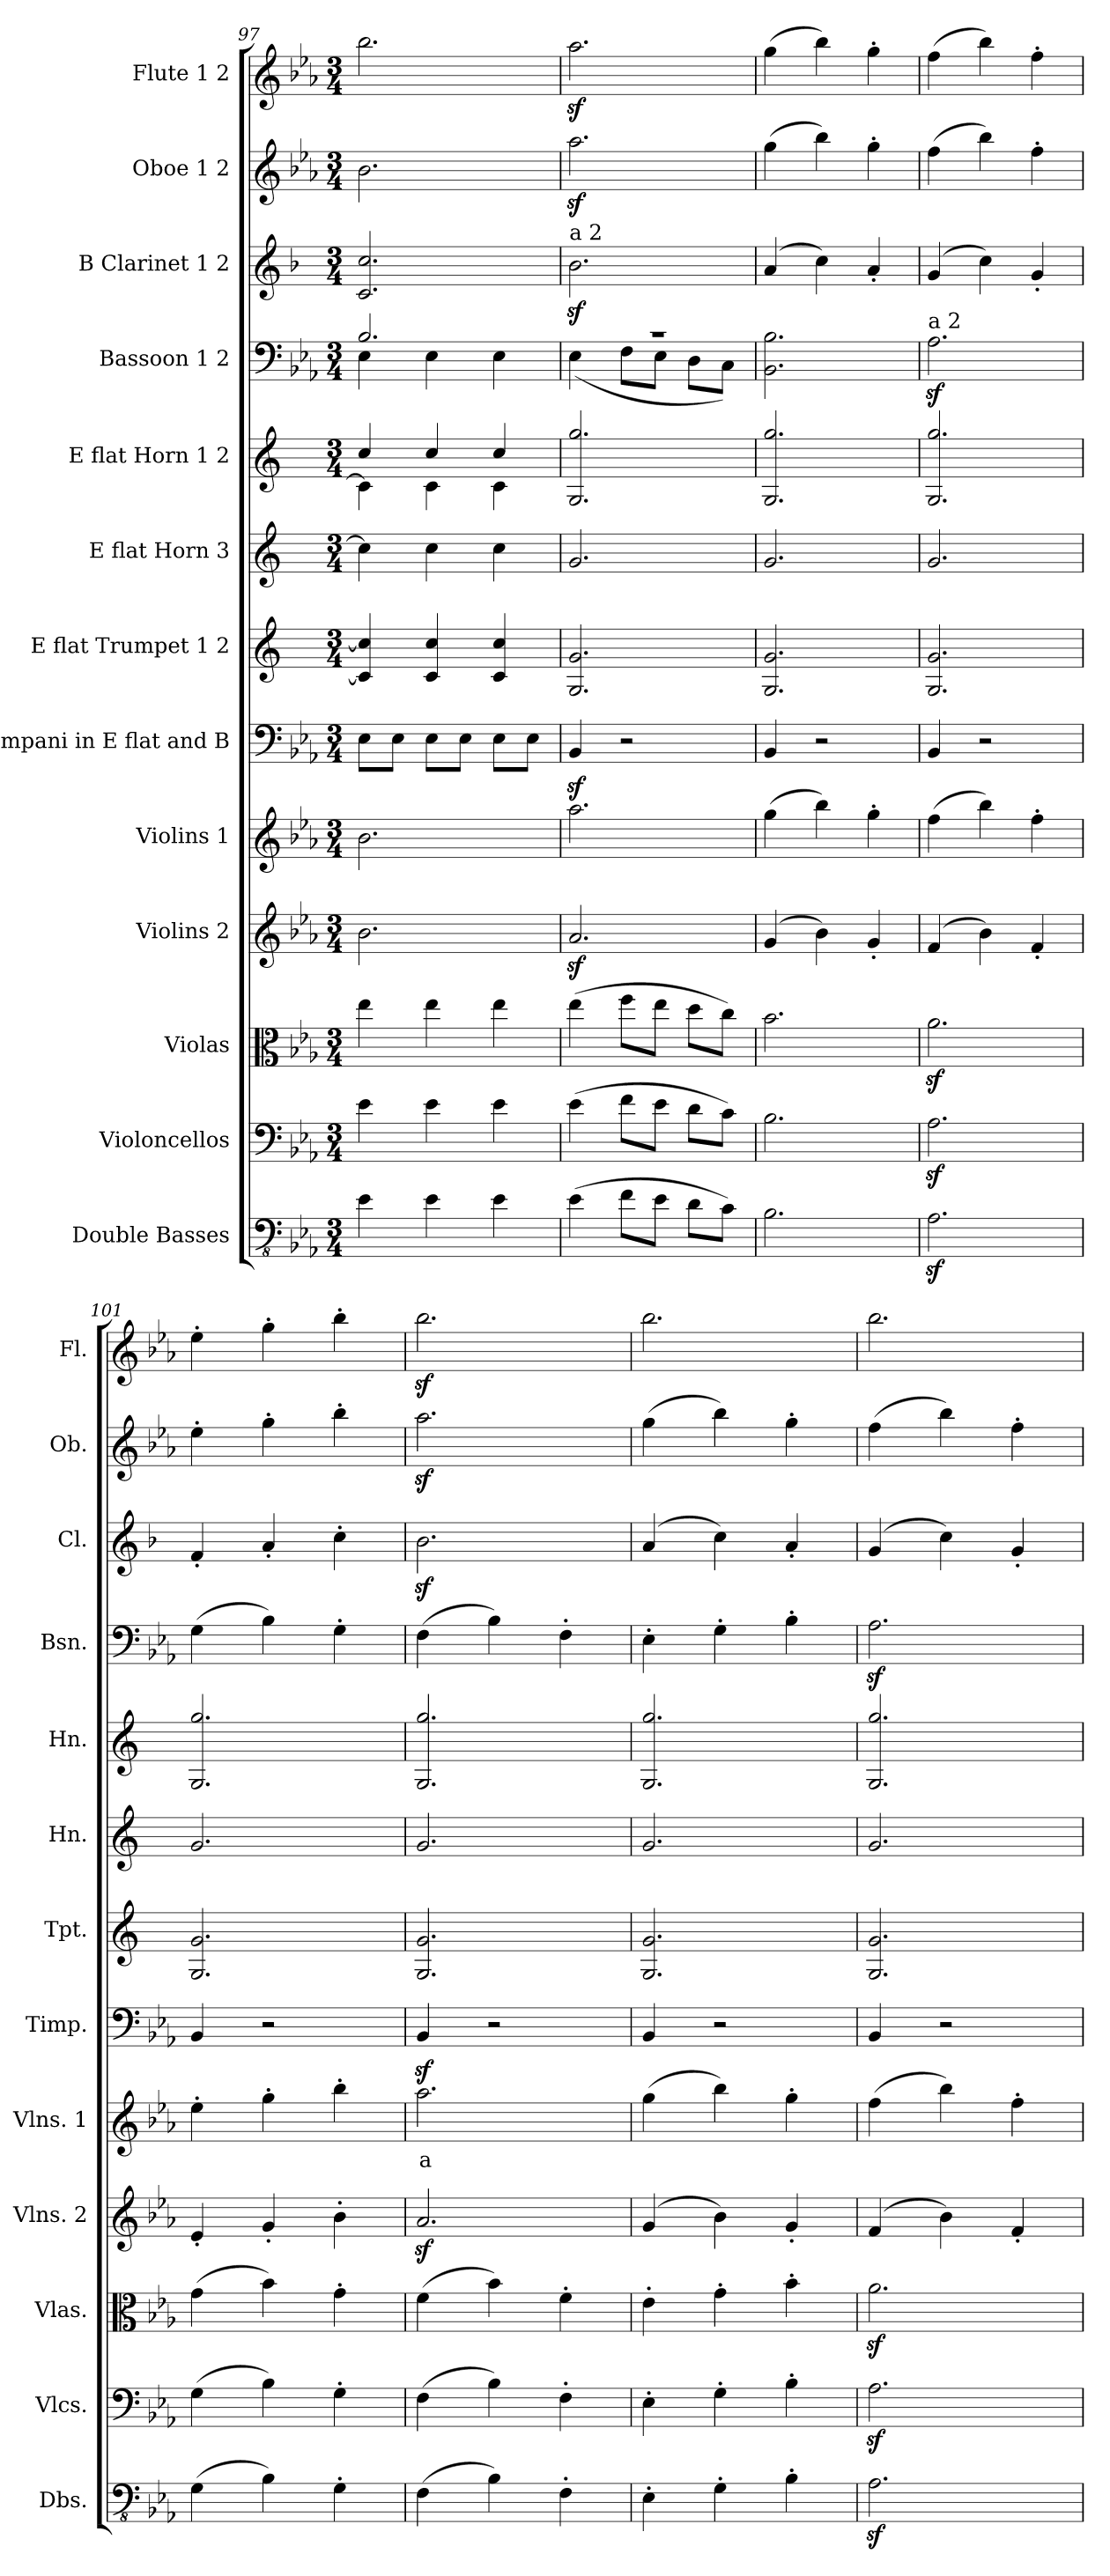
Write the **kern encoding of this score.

**kern	**kern	**kern	**kern	**kern	**text	**kern	**kern	**kern	**kern	**kern	**kern	**kern	**kern
*part13	*part12	*part11	*part10	*part9	*part9	*part8	*part7	*part6	*part5	*part4	*part3	*part2	*part1
*staff13	*staff12	*staff11	*staff10	*staff9	*staff9	*staff8	*staff7	*staff6	*staff5	*staff4	*staff3	*staff2	*staff1
*I"Double Basses	*I"Violoncellos	*I"Violas	*I"Violins 2	*I"Violins 1	*	*I"Timpani in E flat and B	*I"E flat Trumpet 1 2	*I"E flat Horn 3	*I"E flat Horn  1 2	*I"Bassoon 1 2	*I"B Clarinet 1 2	*I"Oboe 1 2	*I"Flute 1 2
*I'Dbs.	*I'Vlcs.	*I'Vlas.	*I'Vlns. 2	*I'Vlns. 1	*	*I'Timp.	*I'Tpt.	*I'Hn.	*I'Hn.	*I'Bsn.	*I'Cl.	*I'Ob.	*I'Fl.
*clefFv4	*clefF4	*clefC3	*clefG2	*clefG2	*	*clefF4	*clefG2	*clefG2	*clefG2	*clefF4	*clefG2	*clefG2	*clefG2
*	*	*	*	*	*	*	*ITrd-2c-3	*ITrd5c9	*ITrd5c9	*	*ITrd1c2	*	*
*k[b-e-a-]	*k[b-e-a-]	*k[b-e-a-]	*k[b-e-a-]	*k[b-e-a-]	*	*k[b-e-a-]	*k[b-e-a-]	*k[b-e-a-]	*k[b-e-a-]	*k[b-e-a-]	*k[b-e-a-]	*k[b-e-a-]	*k[b-e-a-]
*M3/4	*M3/4	*M3/4	*M3/4	*M3/4	*	*M3/4	*M3/4	*M3/4	*M3/4	*M3/4	*M3/4	*M3/4	*M3/4
=97	=97	=97	=97	=97	=97	=97	=97	=97	=97	=97	=97	=97	=97
*	*	*	*	*	*	*	*	*	*^	*^	*	*	*
4E-\	4e-\	4ee-\	2.b-\	2.b-\	.	8E-\L	4e-/] 4ee-/]	4e-\]	4e-/	4E-\]	2.B-/	4E-\	2.B-/ 2.b-/	2.b-\	2.bb-\
.	.	.	.	.	.	8E-\J	.	.	.	.	.	.	.	.	.
4E-\	4e-\	4ee-\	.	.	.	8E-\L	4e-/ 4ee-/	4e-\	4e-/	4E-\	.	4E-\	.	.	.
.	.	.	.	.	.	8E-\J	.	.	.	.	.	.	.	.	.
4E-\	4e-\	4ee-\	.	.	.	8E-\L	4e-/ 4ee-/	4e-\	4e-/	4E-\	.	4E-\	.	.	.
.	.	.	.	.	.	8E-\J	.	.	.	.	.	.	.	.	.
*	*	*	*	*	*	*	*	*	*v	*v	*	*	*	*	*
=98	=98	=98	=98	=98	=98	=98	=98	=98	=98	=98	=98	=98	=98	=98
!	!	!	!	!	!	!	!	!	!	!	!	!LO:TX:a:t=a 2	!	!
(>4E-\	(>4e-\	(>4ee-\	2.a-z</	2.aa-z<\	.	4BB-/	2.B-/ 2.b-/	2.B-/	2.BB-/ 2.b-/	2.r	(<4E-\	2.a-z<\	2.aa-z<\	2.aa-z<\
8F\L	8f\L	8ff\L	.	.	.	2r	.	.	.	.	8F\L	.	.	.
8E-\J	8e-\J	8ee-\J	.	.	.	.	.	.	.	.	8E-\J	.	.	.
8D\L	8d\L	8dd\L	.	.	.	.	.	.	.	.	8D\L	.	.	.
8C\J)	8c\J)	8cc\J)	.	.	.	.	.	.	.	.	8C\J)	.	.	.
*	*	*	*	*	*	*	*	*	*	*v	*v	*	*	*
=99	=99	=99	=99	=99	=99	=99	=99	=99	=99	=99	=99	=99	=99
2.BB-\	2.B-\	2.b-\	(>4g/	(>4gg\	.	4BB-/	2.B-/ 2.b-/	2.B-/	2.BB-/ 2.b-/	2.BB-\ 2.B-\	(>4g/	(>4gg\	(>4gg\
.	.	.	4b-\)	4bb-\)	.	2r	.	.	.	.	4b-\)	4bb-\)	4bb-\)
.	.	.	4g'/	4gg'\	.	.	.	.	.	.	4g'/	4gg'\	4gg'\
=100	=100	=100	=100	=100	=100	=100	=100	=100	=100	=100	=100	=100	=100
!	!	!	!	!	!	!	!	!	!	!LO:TX:a:t=a 2	!	!	!
2.AA-z<\	2.A-z<\	2.a-z<\	(>4f/	(>4ff\	.	4BB-/	2.B-/ 2.b-/	2.B-/	2.BB-/ 2.b-/	2.A-z<\	(>4f/	(>4ff\	(>4ff\
.	.	.	4b-\)	4bb-\)	.	2r	.	.	.	.	4b-\)	4bb-\)	4bb-\)
.	.	.	4f'/	4ff'\	.	.	.	.	.	.	4f'/	4ff'\	4ff'\
=101	=101	=101	=101	=101	=101	=101	=101	=101	=101	=101	=101	=101	=101
(>4GG\	(>4G\	(>4g\	4e-'/	4ee-'\	.	4BB-/	2.B-/ 2.b-/	2.B-/	2.BB-/ 2.b-/	(>4G\	4e-'/	4ee-'\	4ee-'\
4BB-\)	4B-\)	4b-\)	4g'/	4gg'\	.	2r	.	.	.	4B-\)	4g'/	4gg'\	4gg'\
4GG'\	4G'\	4g'\	4b-'\	4bb-'\	.	.	.	.	.	4G'\	4b-'\	4bb-'\	4bb-'\
=102	=102	=102	=102	=102	=102	=102	=102	=102	=102	=102	=102	=102	=102
(>4FF\	(>4F\	(>4f\	2.a-z</	2.aa-z<\	a	4BB-/	2.B-/ 2.b-/	2.B-/	2.BB-/ 2.b-/	(>4F\	2.a-z<\	2.aa-z<\	2.bb-z<\
4BB-\)	4B-\)	4b-\)	.	.	.	2r	.	.	.	4B-\)	.	.	.
4FF'\	4F'\	4f'\	.	.	.	.	.	.	.	4F'\	.	.	.
=103	=103	=103	=103	=103	=103	=103	=103	=103	=103	=103	=103	=103	=103
4EE-'\	4E-'\	4e-'\	(>4g/	(>4gg\	.	4BB-/	2.B-/ 2.b-/	2.B-/	2.BB-/ 2.b-/	4E-'\	(>4g/	(>4gg\	2.bb-\
4GG'\	4G'\	4g'\	4b-\)	4bb-\)	.	2r	.	.	.	4G'\	4b-\)	4bb-\)	.
4BB-'\	4B-'\	4b-'\	4g'/	4gg'\	.	.	.	.	.	4B-'\	4g'/	4gg'\	.
=104	=104	=104	=104	=104	=104	=104	=104	=104	=104	=104	=104	=104	=104
2.AA-z<\	2.A-z<\	2.a-z<\	(>4f/	(>4ff\	.	4BB-/	2.B-/ 2.b-/	2.B-/	2.BB-/ 2.b-/	2.A-z<\	(>4f/	(>4ff\	2.bb-\
.	.	.	4b-\)	4bb-\)	.	2r	.	.	.	.	4b-\)	4bb-\)	.
.	.	.	4f'/	4ff'\	.	.	.	.	.	.	4f'/	4ff'\	.
=	=	=	=	=	=	=	=	=	=	=	=	=	=
*-	*-	*-	*-	*-	*-	*-	*-	*-	*-	*-	*-	*-	*-
